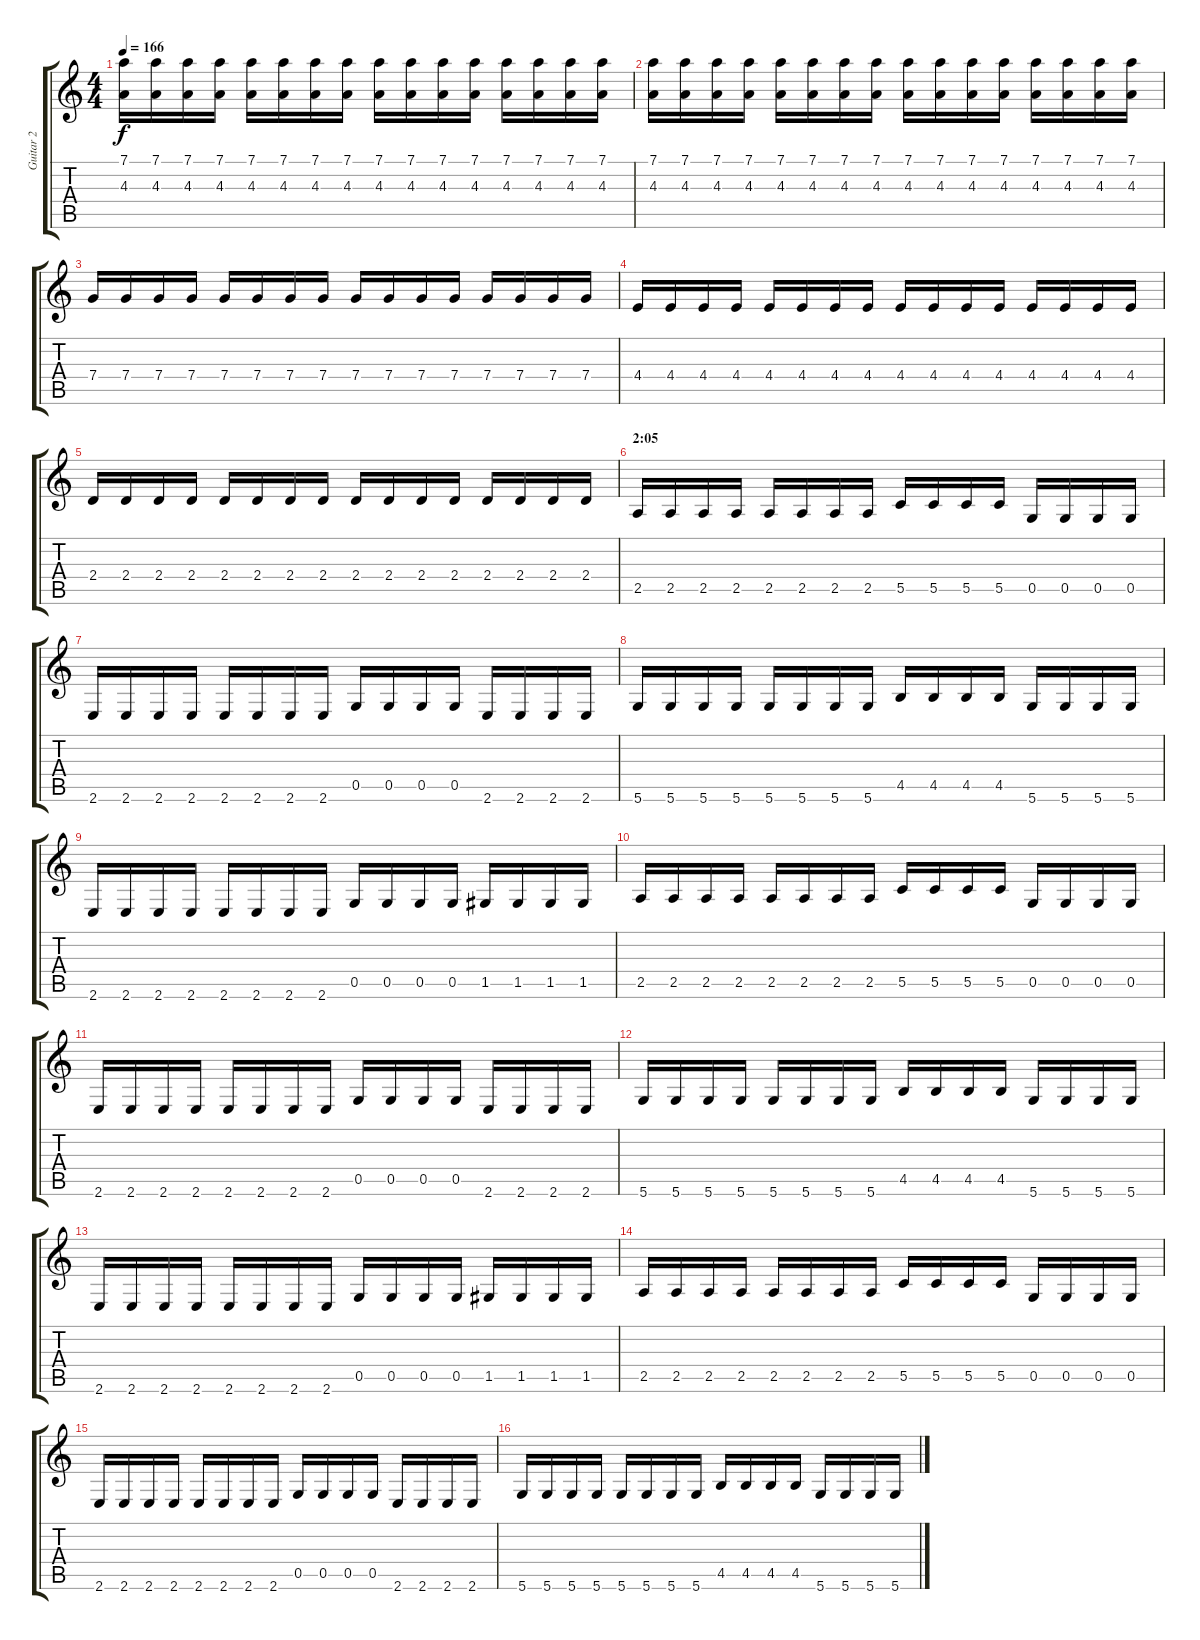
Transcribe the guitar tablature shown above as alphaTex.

\track ("Guitar 2" "Guitar 2") {instrument overdrivenguitar}
\staff {score tabs}
\tuning (D4 A3 F3 C3 G2 D2) {hide}
\ts (4 4)
\tempo 166
\clef g2
\ks c
(7.1 4.3).16{dy f} (7.1 4.3).16 (7.1 4.3).16 (7.1 4.3).16 (7.1 4.3).16 (7.1 4.3).16 (7.1 4.3).16 (7.1 4.3).16 (7.1 4.3).16 (7.1 4.3).16 (7.1 4.3).16 (7.1 4.3).16 (7.1 4.3).16 (7.1 4.3).16 (7.1 4.3).16 (7.1 4.3).16 |
(7.1 4.3).16 (7.1 4.3).16 (7.1 4.3).16 (7.1 4.3).16 (7.1 4.3).16 (7.1 4.3).16 (7.1 4.3).16 (7.1 4.3).16 (7.1 4.3).16 (7.1 4.3).16 (7.1 4.3).16 (7.1 4.3).16 (7.1 4.3).16 (7.1 4.3).16 (7.1 4.3).16 (7.1 4.3).16 |
7.4.16 7.4.16 7.4.16 7.4.16 7.4.16 7.4.16 7.4.16 7.4.16 7.4.16 7.4.16 7.4.16 7.4.16 7.4.16 7.4.16 7.4.16 7.4.16 |
4.4.16 4.4.16 4.4.16 4.4.16 4.4.16 4.4.16 4.4.16 4.4.16 4.4.16 4.4.16 4.4.16 4.4.16 4.4.16 4.4.16 4.4.16 4.4.16 |
2.4.16 2.4.16 2.4.16 2.4.16 2.4.16 2.4.16 2.4.16 2.4.16 2.4.16 2.4.16 2.4.16 2.4.16 2.4.16 2.4.16 2.4.16 2.4.16 |
\section ("" "2:05")
2.5.16 2.5.16 2.5.16 2.5.16 2.5.16 2.5.16 2.5.16 2.5.16 5.5.16 5.5.16 5.5.16 5.5.16 0.5.16 0.5.16 0.5.16 0.5.16 |
2.6.16 2.6.16 2.6.16 2.6.16 2.6.16 2.6.16 2.6.16 2.6.16 0.5.16 0.5.16 0.5.16 0.5.16 2.6.16 2.6.16 2.6.16 2.6.16 |
5.6.16 5.6.16 5.6.16 5.6.16 5.6.16 5.6.16 5.6.16 5.6.16 4.5.16 4.5.16 4.5.16 4.5.16 5.6.16 5.6.16 5.6.16 5.6.16 |
2.6.16 2.6.16 2.6.16 2.6.16 2.6.16 2.6.16 2.6.16 2.6.16 0.5.16 0.5.16 0.5.16 0.5.16 1.5.16 1.5.16 1.5.16 1.5.16 |
2.5.16 2.5.16 2.5.16 2.5.16 2.5.16 2.5.16 2.5.16 2.5.16 5.5.16 5.5.16 5.5.16 5.5.16 0.5.16 0.5.16 0.5.16 0.5.16 |
2.6.16 2.6.16 2.6.16 2.6.16 2.6.16 2.6.16 2.6.16 2.6.16 0.5.16 0.5.16 0.5.16 0.5.16 2.6.16 2.6.16 2.6.16 2.6.16 |
5.6.16 5.6.16 5.6.16 5.6.16 5.6.16 5.6.16 5.6.16 5.6.16 4.5.16 4.5.16 4.5.16 4.5.16 5.6.16 5.6.16 5.6.16 5.6.16 |
2.6.16 2.6.16 2.6.16 2.6.16 2.6.16 2.6.16 2.6.16 2.6.16 0.5.16 0.5.16 0.5.16 0.5.16 1.5.16 1.5.16 1.5.16 1.5.16 |
2.5.16 2.5.16 2.5.16 2.5.16 2.5.16 2.5.16 2.5.16 2.5.16 5.5.16 5.5.16 5.5.16 5.5.16 0.5.16 0.5.16 0.5.16 0.5.16 |
2.6.16 2.6.16 2.6.16 2.6.16 2.6.16 2.6.16 2.6.16 2.6.16 0.5.16 0.5.16 0.5.16 0.5.16 2.6.16 2.6.16 2.6.16 2.6.16 |
5.6.16 5.6.16 5.6.16 5.6.16 5.6.16 5.6.16 5.6.16 5.6.16 4.5.16 4.5.16 4.5.16 4.5.16 5.6.16 5.6.16 5.6.16 5.6.16
